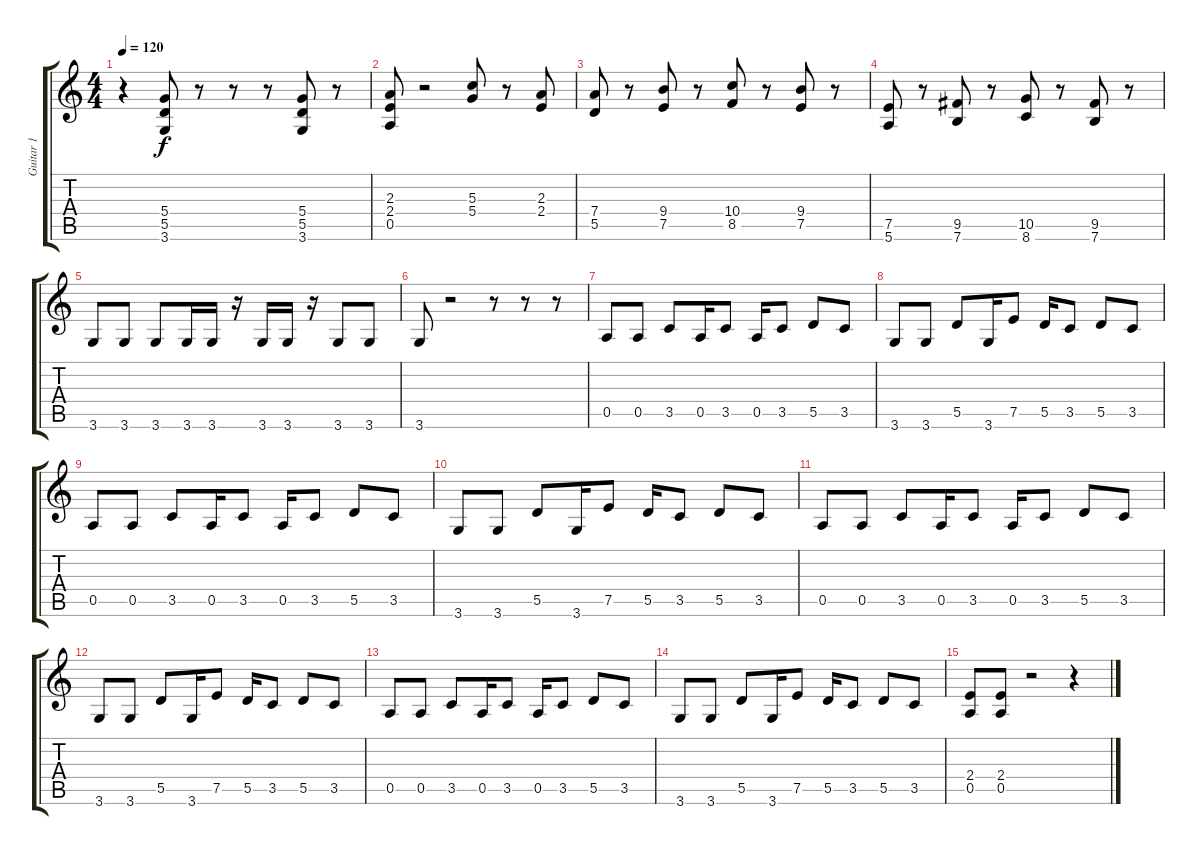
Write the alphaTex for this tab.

\track ("Guitar 1" "Guitar 1") {instrument overdrivenguitar}
\staff {score tabs}
\tuning (E4 B3 G3 D3 A2 E2) {hide}
\ts (4 4)
\tempo 120
\clef g2
\ks c
r.4{dy f} (5.4 5.5 3.6).8 r.8 r.8 r.8 (5.4 5.5 3.6).8 r.8 |
(2.3 2.4 0.5).8 r.2 (5.3 5.4).8 r.8 (2.3 2.4).8 |
(7.4 5.5).8 r.8 (9.4 7.5).8 r.8 (10.4 8.5).8 r.8 (9.4 7.5).8 r.8 |
(7.5 5.6).8 r.8 (9.5 7.6).8 r.8 (10.5 8.6).8 r.8 (9.5 7.6).8 r.8 |
3.6.8 3.6.8 3.6.8 3.6.16 3.6.16 r.16 3.6.16 3.6.16 r.16 3.6.8 3.6.8 |
3.6.8 r.2 r.8 r.8 r.8 |
0.5.8 0.5.8 3.5.8 0.5.16 3.5.8 0.5.16 3.5.8 5.5.8 3.5.8 |
3.6.8 3.6.8 5.5.8 3.6.16 7.5.8 5.5.16 3.5.8 5.5.8 3.5.8 |
0.5.8 0.5.8 3.5.8 0.5.16 3.5.8 0.5.16 3.5.8 5.5.8 3.5.8 |
3.6.8 3.6.8 5.5.8 3.6.16 7.5.8 5.5.16 3.5.8 5.5.8 3.5.8 |
0.5.8 0.5.8 3.5.8 0.5.16 3.5.8 0.5.16 3.5.8 5.5.8 3.5.8 |
3.6.8 3.6.8 5.5.8 3.6.16 7.5.8 5.5.16 3.5.8 5.5.8 3.5.8 |
0.5.8 0.5.8 3.5.8 0.5.16 3.5.8 0.5.16 3.5.8 5.5.8 3.5.8 |
3.6.8 3.6.8 5.5.8 3.6.16 7.5.8 5.5.16 3.5.8 5.5.8 3.5.8 |
(2.4 0.5).8 (2.4 0.5).8 r.2 r.4
